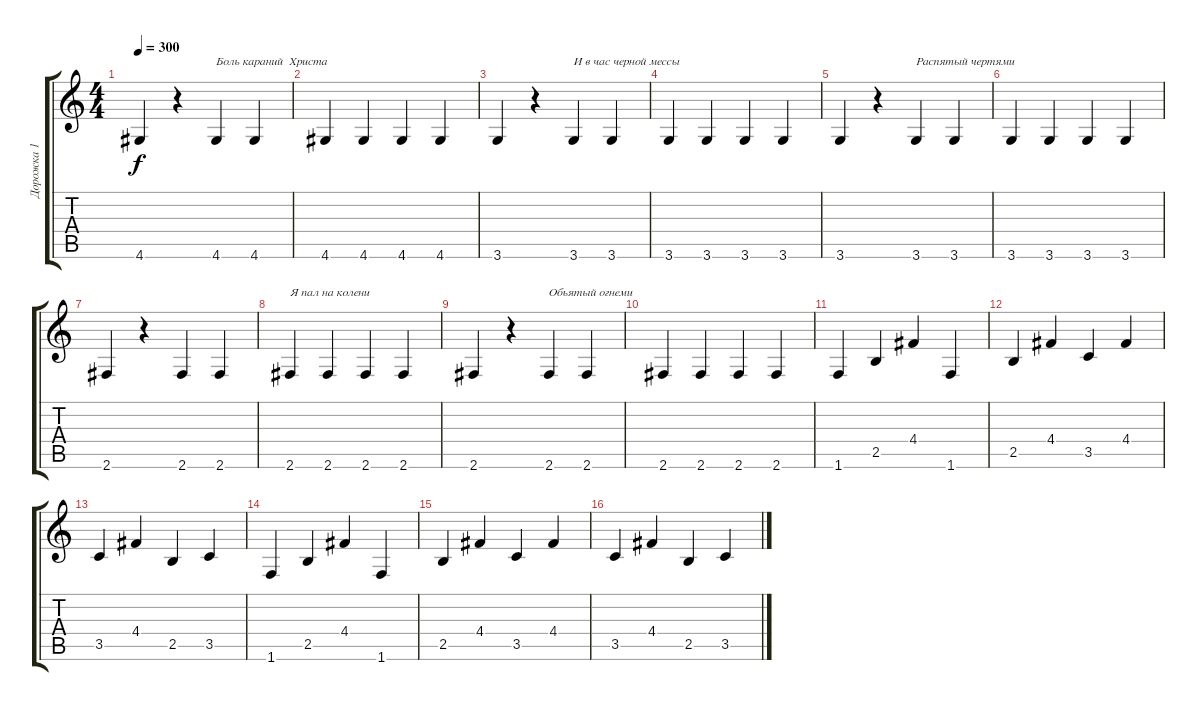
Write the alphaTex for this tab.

\track ("Дорожка 1" "Дорожка 1") {instrument distortionguitar}
\staff {score tabs}
\tuning (E4 B3 G3 D3 A2 E2) {hide}
\ts (4 4)
\tempo 300
\clef g2
\ks c
4.6.4{dy f} r.4 4.6.4{txt "Боль караний  Христа"} 4.6.4 |
4.6.4 4.6.4 4.6.4 4.6.4 |
3.6.4 r.4 3.6.4{txt "И в час черной мессы"} 3.6.4 |
3.6.4 3.6.4 3.6.4 3.6.4 |
3.6.4 r.4 3.6.4{txt "Распятый чертями"} 3.6.4 |
3.6.4 3.6.4 3.6.4 3.6.4 |
2.6.4 r.4 2.6.4 2.6.4 |
2.6.4{txt "Я пал на колени"} 2.6.4 2.6.4 2.6.4 |
2.6.4 r.4 2.6.4{txt "Обьятый огнеми"} 2.6.4 |
2.6.4 2.6.4 2.6.4 2.6.4 |
1.6.4 2.5.4 4.4.4 1.6.4 |
2.5.4 4.4.4 3.5.4 4.4.4 |
3.5.4 4.4.4 2.5.4 3.5.4 |
1.6.4 2.5.4 4.4.4 1.6.4 |
2.5.4 4.4.4 3.5.4 4.4.4 |
3.5.4 4.4.4 2.5.4 3.5.4
